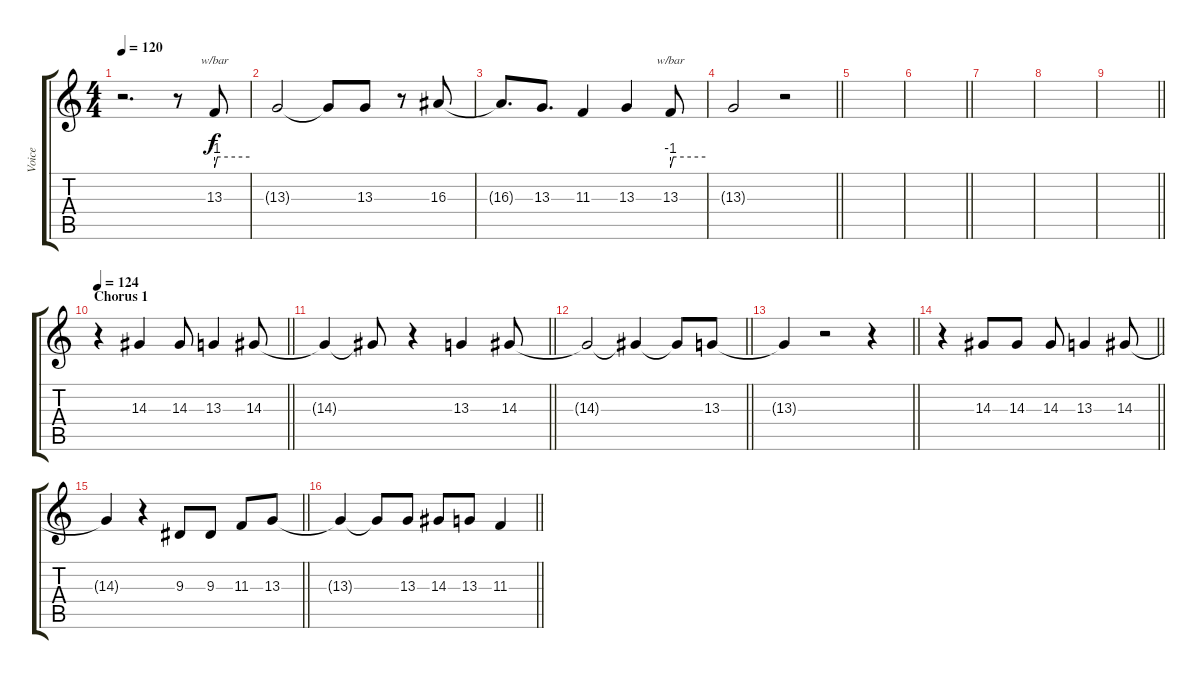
\track ("Voice" "Voice") {mute instrument lead6voice}
\staff {score tabs}
\tuning (Eb4 Bb3 Gb3 Db3 Ab2 Eb2) {hide}
\ts (4 4)
\tempo 120
\clef g2
\ks c
r.2{d dy f} r.8 13.3.8{tbe (custom default 0 -4 5 0 60 0)} |
13.3{t}.2 13.3{t}.8 13.3.8 r.8 16.3.8 |
16.3{t}.8{d} 13.3.8{d} 11.3.4 13.3.4 13.3.8{tbe (custom default 0 -4 5 0 60 0)} |
\barLineRight lightlight
13.3{t}.2 r.2 |
|
\barLineRight lightlight
|
|
|
\barLineRight lightlight
|
\section ("" "Chorus 1")
\tempo 124
\barLineRight lightlight
r.4 14.3.4 14.3.8 13.3.4 14.3.8 |
\barLineRight lightlight
14.3{t}.4 14.3{t}.8 r.4 13.3.4 14.3.8 |
\barLineRight lightlight
14.3{t}.2 14.3{t}.4 14.3{t}.8 13.3.8 |
\barLineRight lightlight
13.3{t}.4 r.2 r.4 |
\barLineRight lightlight
r.4 14.3.8 14.3.8 14.3.8 13.3.4 14.3.8 |
\barLineRight lightlight
14.3{t}.4 r.4 9.3.8 9.3.8 11.3.8 13.3.8 |
\barLineRight lightlight
13.3{t}.4 13.3{t}.8 13.3.8 14.3.8 13.3.8 11.3.4
